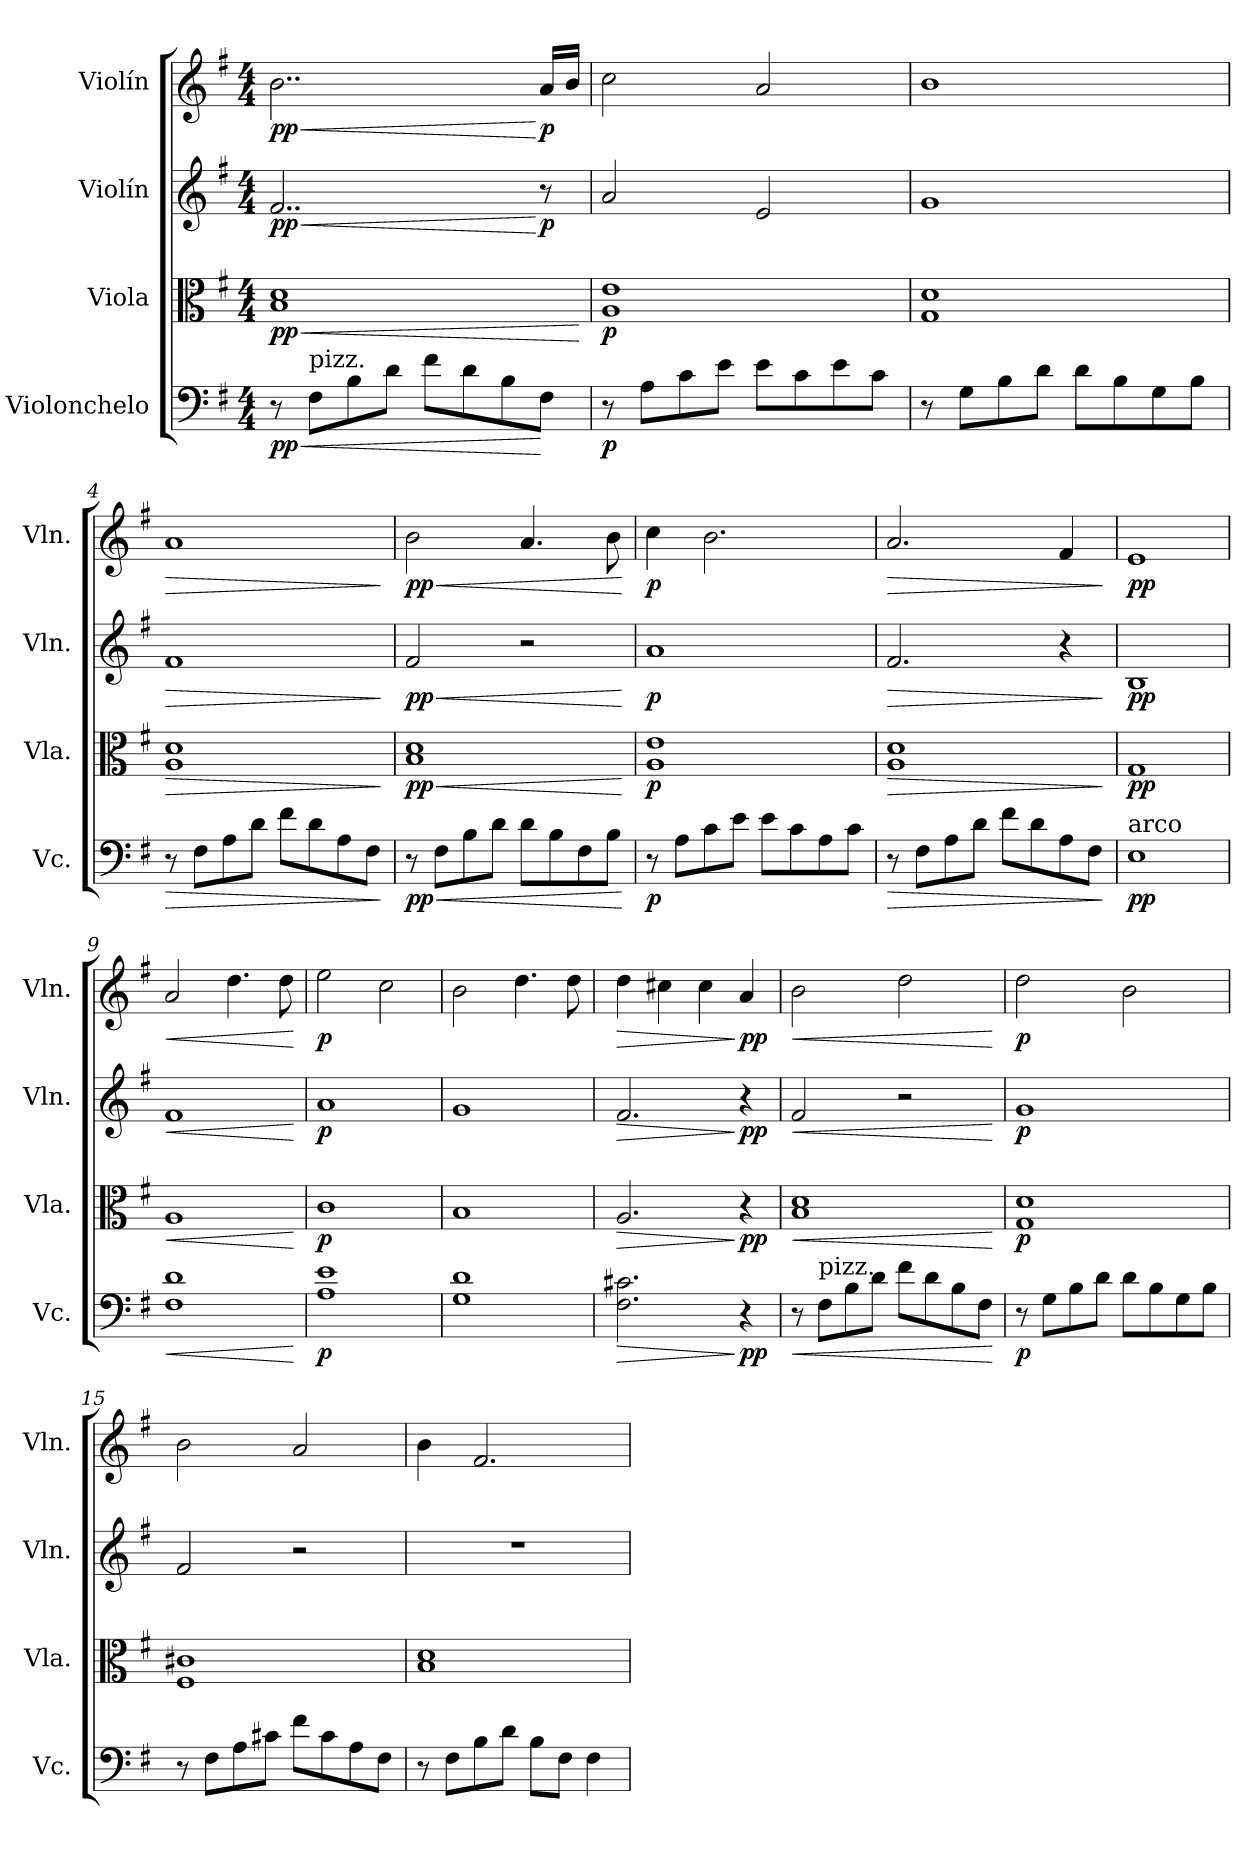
**kern	**dynam	**kern	**dynam	**kern	**dynam	**kern	**dynam
*part4	*part4	*part3	*part3	*part2	*part2	*part1	*part1
*staff4	*staff4	*staff3	*staff3	*staff2	*staff2	*staff1	*staff1
*I"Violonchelo	*	*I"Viola	*	*I"Violín	*	*I"Violín	*
*I'Vc.	*	*I'Vla.	*	*I'Vln.	*	*I'Vln.	*
*clefF4	*	*clefC3	*	*clefG2	*	*clefG2	*
*k[f#]	*	*k[f#]	*	*k[f#]	*	*k[f#]	*
*M4/4	*	*M4/4	*	*M4/4	*	*M4/4	*
*MM60	*	*MM60	*	*MM60	*	*MM60	*
=1	=1	=1	=1	=1	=1	=1	=1
!	!LO:HP:b	!	!LO:HP:b	!	!LO:HP:b	!	!LO:HP:b
!	!LO:DY:n=1:b	!	!LO:DY:n=1:b	!	!LO:DY:n=1:b	!	!LO:DY:n=1:b
8r	< pp	1B 1d	< pp	2..f#/	< pp	2..b\	< pp
!LO:TX:a:t=pizz.	!	!	!	!	!	!	!
8F#\L	.	.	.	.	.	.	.
8B\	.	.	.	.	.	.	.
8d\J	.	.	.	.	.	.	.
8f#\L	.	.	.	.	.	.	.
8d\	.	.	.	.	.	.	.
8B\	.	.	.	.	.	.	.
!	!	!	!	!	!LO:DY:n=2:b	!	!LO:DY:n=2:b
8F#\J	[	.	.	8r	[ p	16a/LL	[ p
.	.	.	.	.	.	16b/JJ	.
.	.	.	[	.	.	.	.
=2	=2	=2	=2	=2	=2	=2	=2
!	!LO:DY:b	!	!LO:DY:b	!	!	!	!
8r	p	1A 1e	p	2a/	.	2cc\	.
8A\L	.	.	.	.	.	.	.
8c\	.	.	.	.	.	.	.
8e\J	.	.	.	.	.	.	.
8e\L	.	.	.	2e/	.	2a/	.
8c\	.	.	.	.	.	.	.
8e\	.	.	.	.	.	.	.
8c\J	.	.	.	.	.	.	.
=3	=3	=3	=3	=3	=3	=3	=3
8r	.	1G 1d	.	1g	.	1b	.
8G\L	.	.	.	.	.	.	.
8B\	.	.	.	.	.	.	.
8d\J	.	.	.	.	.	.	.
8d\L	.	.	.	.	.	.	.
8B\	.	.	.	.	.	.	.
8G\	.	.	.	.	.	.	.
8B\J	.	.	.	.	.	.	.
=4	=4	=4	=4	=4	=4	=4	=4
!	!LO:HP:b	!	!LO:HP:b	!	!LO:HP:b	!	!LO:HP:b
8r	>	1A 1d	>	1f#	>	1a	>
8F#\L	.	.	.	.	.	.	.
8A\	.	.	.	.	.	.	.
8d\J	.	.	.	.	.	.	.
8f#\L	.	.	.	.	.	.	.
8d\	.	.	.	.	.	.	.
8A\	.	.	.	.	.	.	.
8F#\J	.	.	.	.	.	.	.
.	]	.	]	.	]	.	]
!!LO:LB:g=z
=5	=5	=5	=5	=5	=5	=5	=5
!	!LO:HP:b	!	!LO:HP:b	!	!LO:HP:b	!	!LO:HP:b
!	!LO:DY:n=1:b	!	!LO:DY:n=1:b	!	!LO:DY:n=1:b	!	!LO:DY:n=1:b
8r	< pp	1B 1d	< pp	2f#/	< pp	2b\	< pp
8F#\L	.	.	.	.	.	.	.
8B\	.	.	.	.	.	.	.
8d\J	.	.	.	.	.	.	.
8d\L	.	.	.	2r	.	4.a/	.
8B\	.	.	.	.	.	.	.
8F#\	.	.	.	.	.	.	.
8B\J	.	.	.	.	.	8b\	.
.	[	.	[	.	[	.	[
=6	=6	=6	=6	=6	=6	=6	=6
!	!LO:DY:b	!	!LO:DY:b	!	!LO:DY:b	!	!LO:DY:b
8r	p	1A 1e	p	1a	p	4cc\	p
8A\L	.	.	.	.	.	.	.
8c\	.	.	.	.	.	2.b\	.
8e\J	.	.	.	.	.	.	.
8e\L	.	.	.	.	.	.	.
8c\	.	.	.	.	.	.	.
8A\	.	.	.	.	.	.	.
8c\J	.	.	.	.	.	.	.
=7	=7	=7	=7	=7	=7	=7	=7
!	!LO:HP:b	!	!LO:HP:b	!	!LO:HP:b	!	!LO:HP:b
8r	>	1A 1d	>	2.f#/	>	2.a/	>
8F#\L	.	.	.	.	.	.	.
8A\	.	.	.	.	.	.	.
8d\J	.	.	.	.	.	.	.
8f#\L	.	.	.	.	.	.	.
8d\	.	.	.	.	.	.	.
8A\	.	.	.	4r	.	4f#/	.
8F#\J	.	.	.	.	.	.	.
.	]	.	]	.	]	.	]
=8	=8	=8	=8	=8	=8	=8	=8
!LO:TX:a:t=arco	!	!	!	!	!	!	!
!	!LO:DY:b	!	!LO:DY:b	!	!LO:DY:b	!	!LO:DY:b
1E	pp	1G	pp	1B	pp	1e	pp
=9	=9	=9	=9	=9	=9	=9	=9
!	!LO:HP:b	!	!LO:HP:b	!	!LO:HP:b	!	!LO:HP:b
1F# 1d	<	1A	<	1f#	<	2a/	<
.	.	.	.	.	.	4.dd\	.
.	.	.	.	.	.	8dd\	.
.	[	.	[	.	[	.	[
=10	=10	=10	=10	=10	=10	=10	=10
!	!LO:DY:b	!	!LO:DY:b	!	!LO:DY:b	!	!LO:DY:b
1A 1e	p	1c	p	1a	p	2ee\	p
.	.	.	.	.	.	2cc\	.
=11	=11	=11	=11	=11	=11	=11	=11
1G 1d	.	1B	.	1g	.	2b\	.
.	.	.	.	.	.	4.dd\	.
.	.	.	.	.	.	8dd\	.
!!LO:PB:g=z
=12	=12	=12	=12	=12	=12	=12	=12
!	!LO:HP:b	!	!LO:HP:b	!	!LO:HP:b	!	!LO:HP:b
2.F#\ 2.c#X\	>	2.A/	>	2.f#/	>	4dd\	>
.	.	.	.	.	.	4cc#X\	.
.	.	.	.	.	.	4cc#\	.
!	!LO:DY:n=1:b	!	!LO:DY:n=1:b	!	!LO:DY:n=1:b	!	!LO:DY:n=1:b
4r	] pp	4r	] pp	4r	] pp	4a/	] pp
=13	=13	=13	=13	=13	=13	=13	=13
!	!LO:HP:b	!	!LO:HP:b	!	!LO:HP:b	!	!LO:HP:b
8r	<	1B 1d	<	2f#/	<	2b\	<
!LO:TX:a:t=pizz.	!	!	!	!	!	!	!
8F#\L	.	.	.	.	.	.	.
8B\	.	.	.	.	.	.	.
8d\J	.	.	.	.	.	.	.
8f#\L	.	.	.	2r	.	2dd\	.
8d\	.	.	.	.	.	.	.
8B\	.	.	.	.	.	.	.
8F#\J	.	.	.	.	.	.	.
.	[	.	[	.	[	.	[
=14	=14	=14	=14	=14	=14	=14	=14
!	!LO:DY:b	!	!LO:DY:b	!	!LO:DY:b	!	!LO:DY:b
8r	p	1G 1d	p	1g	p	2dd\	p
8G\L	.	.	.	.	.	.	.
8B\	.	.	.	.	.	.	.
8d\J	.	.	.	.	.	.	.
8d\L	.	.	.	.	.	2b\	.
8B\	.	.	.	.	.	.	.
8G\	.	.	.	.	.	.	.
8B\J	.	.	.	.	.	.	.
=15	=15	=15	=15	=15	=15	=15	=15
8r	.	1F# 1c#X	.	2f#/	.	2b\	.
8F#\L	.	.	.	.	.	.	.
8A\	.	.	.	.	.	.	.
8c#X\J	.	.	.	.	.	.	.
8f#\L	.	.	.	2r	.	2a/	.
8c#\	.	.	.	.	.	.	.
8A\	.	.	.	.	.	.	.
8F#\J	.	.	.	.	.	.	.
=16	=16	=16	=16	=16	=16	=16	=16
8r	.	1B 1d	.	1r	.	4b\	.
8F#\L	.	.	.	.	.	.	.
8B\	.	.	.	.	.	2.f#/	.
8d\J	.	.	.	.	.	.	.
8B\L	.	.	.	.	.	.	.
8F#\J	.	.	.	.	.	.	.
4F#\	.	.	.	.	.	.	.
=	=	=	=	=	=	=	=
*-	*-	*-	*-	*-	*-	*-	*-
